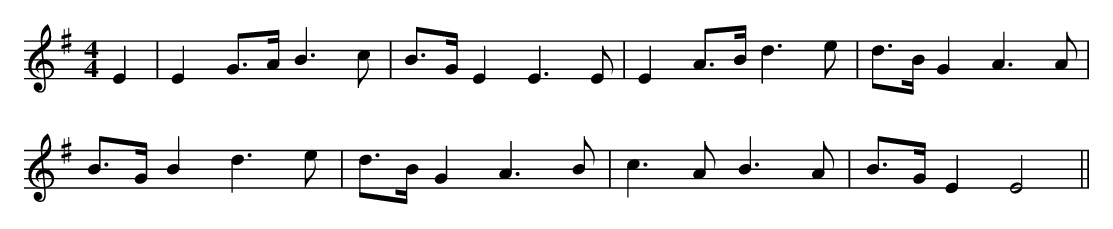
X:1
M:4/4
K:Emin
E2|E2 G>A B3c|B>G E2 E3E|E2 A>B d3e|d>B G2 A3A|
B>G B2 d3e|d>B G2 A3B|c3A B3A|B>G E2 E4||
